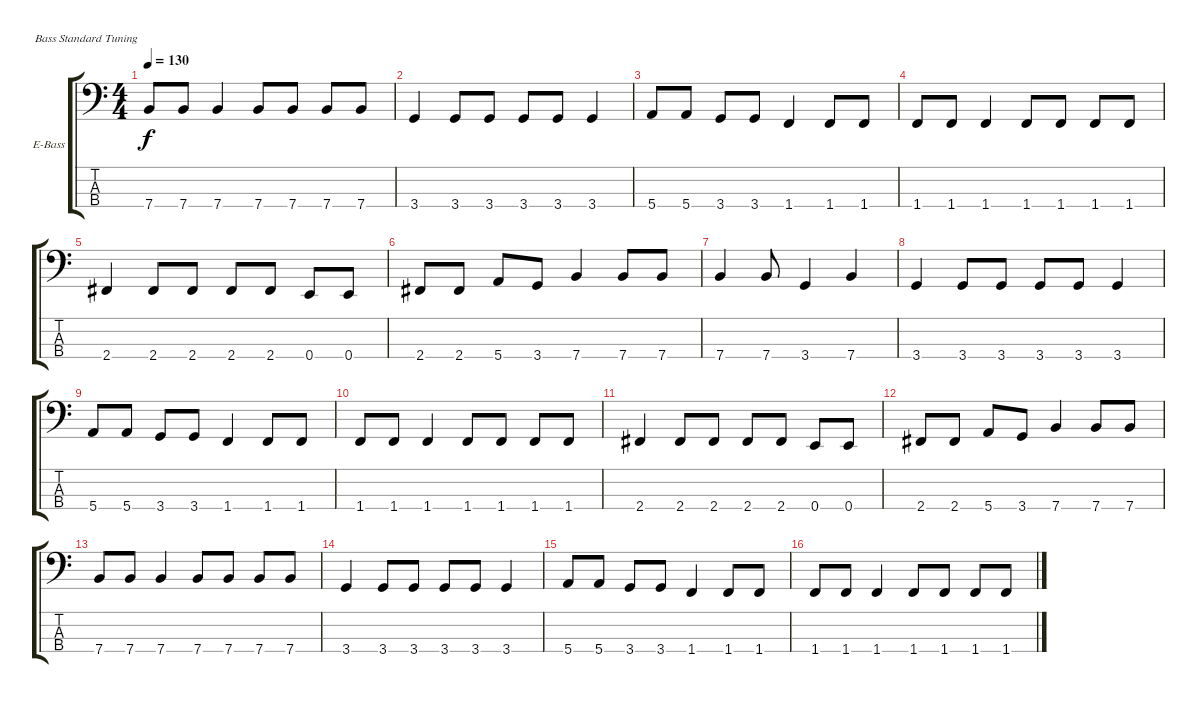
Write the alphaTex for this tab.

\bracketExtendMode groupsimilarinstruments
\firstSystemTrackNameOrientation horizontal
\otherSystemsTrackNameOrientation horizontal
\track ("Äîðîæêà 2" "E-Bass") {instrument electricbassfinger}
\staff {score tabs}
\tuning (G2 D2 A1 E1)
\ts (4 4)
\tempo 130
\clef f4
\ks c
7.4.8{dy f} 7.4.8 7.4.4 7.4.8 7.4.8 7.4.8 7.4.8 |
3.4.4 3.4.8 3.4.8 3.4.8 3.4.8 3.4.4 |
5.4.8 5.4.8 3.4.8 3.4.8 1.4.4 1.4.8 1.4.8 |
1.4.8 1.4.8 1.4.4 1.4.8 1.4.8 1.4.8 1.4.8 |
2.4.4 2.4.8 2.4.8 2.4.8 2.4.8 0.4.8 0.4.8 |
2.4.8 2.4.8 5.4.8 3.4.8 7.4.4 7.4.8 7.4.8 |
7.4.4 7.4.8 3.4.4 7.4.4 |
3.4.4 3.4.8 3.4.8 3.4.8 3.4.8 3.4.4 |
5.4.8 5.4.8 3.4.8 3.4.8 1.4.4 1.4.8 1.4.8 |
1.4.8 1.4.8 1.4.4 1.4.8 1.4.8 1.4.8 1.4.8 |
2.4.4 2.4.8 2.4.8 2.4.8 2.4.8 0.4.8 0.4.8 |
2.4.8 2.4.8 5.4.8 3.4.8 7.4.4 7.4.8 7.4.8 |
7.4.8 7.4.8 7.4.4 7.4.8 7.4.8 7.4.8 7.4.8 |
3.4.4 3.4.8 3.4.8 3.4.8 3.4.8 3.4.4 |
5.4.8 5.4.8 3.4.8 3.4.8 1.4.4 1.4.8 1.4.8 |
1.4.8 1.4.8 1.4.4 1.4.8 1.4.8 1.4.8 1.4.8
